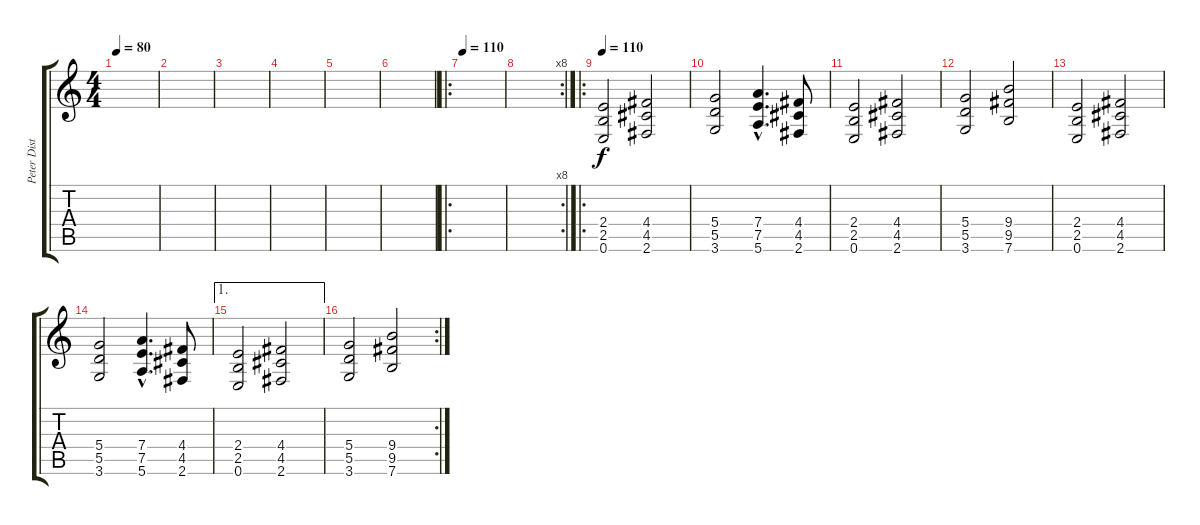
\track ("Peter Distortion" "Peter Dist") {instrument distortionguitar}
\staff {score tabs}
\tuning (E4 B3 G3 D3 A2 E2) {hide}
\ts (4 4)
\tempo 80
\clef g2
\ks c
|
|
|
|
|
|
\ro
\tempo 110
|
\rc 8
|
\ro
\tempo 110
(2.4 2.5 0.6).2 (4.4 4.5 2.6).2 |
(5.4 5.5 3.6).2 (7.4{hac} 7.5{hac} 5.6{hac}).4{d} (4.4 4.5 2.6).8 |
(2.4 2.5 0.6).2 (4.4 4.5 2.6).2 |
(5.4 5.5 3.6).2 (9.4 9.5 7.6).2 |
(2.4 2.5 0.6).2 (4.4 4.5 2.6).2 |
(5.4 5.5 3.6).2 (7.4{hac} 7.5{hac} 5.6{hac}).4{d} (4.4 4.5 2.6).8 |
\ae 1
(2.4 2.5 0.6).2 (4.4 4.5 2.6).2 |
\rc 2
(5.4 5.5 3.6).2 (9.4 9.5 7.6).2
